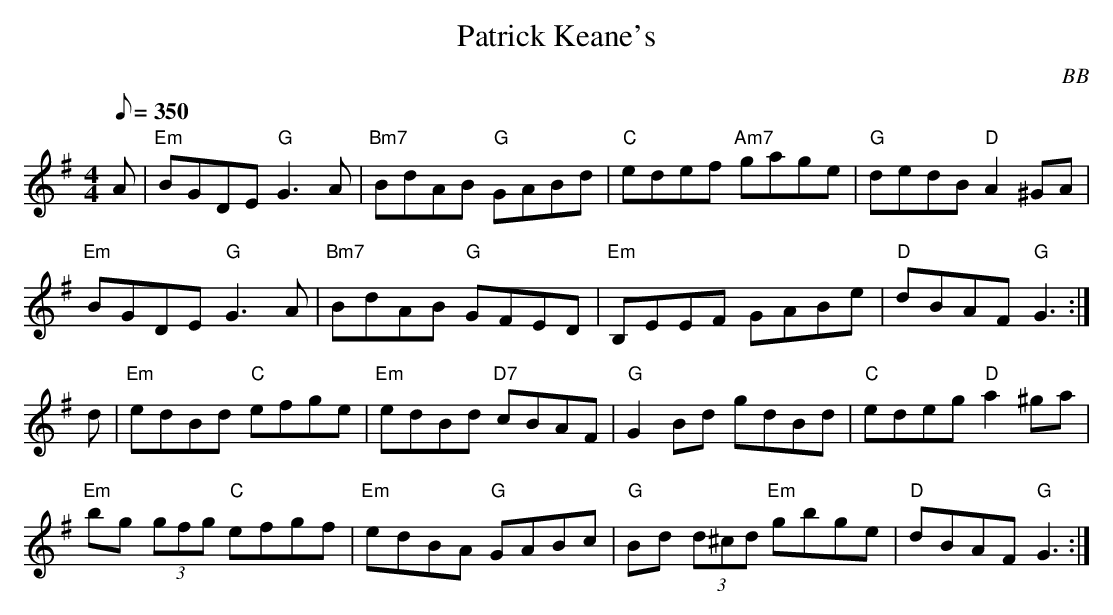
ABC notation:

X:1
T: Patrick Keane's
C: BB
Q: 1/8=350
M: 4/4
L: 1/8
K: G
A|"Em"BGDE "G"G3 A|"Bm7"BdAB "G"GABd|"C"edef "Am7"gage|"G"dedB "D"A2 ^GA|
"Em"BGDE "G"G3 A|"Bm7"BdAB "G"GFED|"Em"B,EEF GABe|"D"dBAF "G"G3 :|
d|"Em"edBd "C"efge|"Em"edBd "D7"cBAF|"G"G2 Bd gdBd|"C"edeg "D"a2 ^ga|
"Em"bg (3gfg "C"efgf|"Em"edBA "G"GABc|"G"Bd (3d^cd "Em"gbge|"D"dBAF "G"G3 :|
